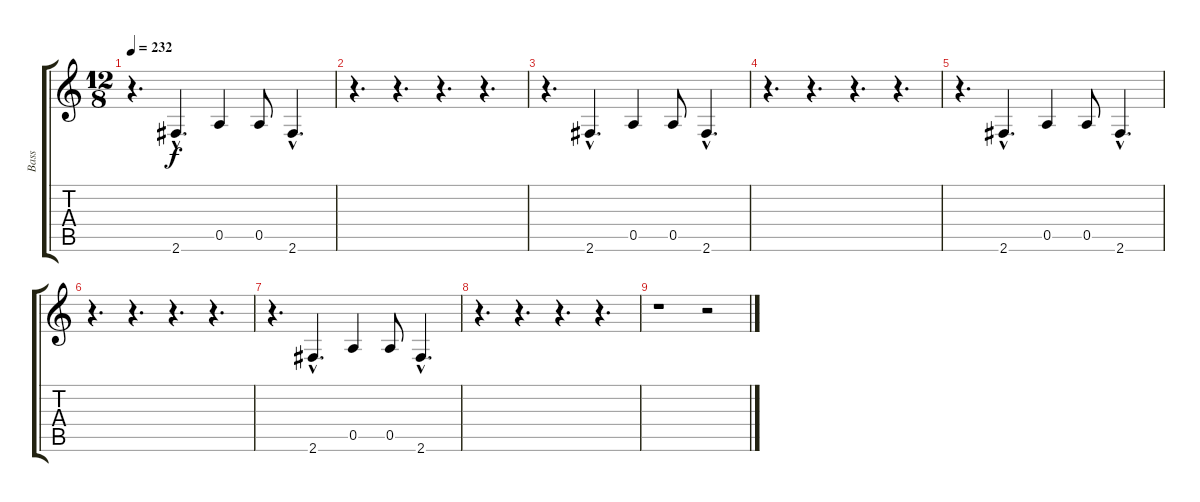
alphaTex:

\track ("Bass" "Bass") {instrument electricbassfinger}
\staff {score tabs}
\tuning (E4 B3 G3 D3 A2 E2) {hide}
\ts (12 8)
\tempo 232
\clef g2
\ks c
r.4{d dy f} 2.6{hac}.4{d} 0.5.4 0.5.8 2.6{hac}.4{d} |
r.4{d} r.4{d} r.4{d} r.4{d} |
r.4{d} 2.6{hac}.4{d} 0.5.4 0.5.8 2.6{hac}.4{d} |
r.4{d} r.4{d} r.4{d} r.4{d} |
r.4{d} 2.6{hac}.4{d} 0.5.4 0.5.8 2.6{hac}.4{d} |
r.4{d volume 12} r.4{d volume 11} r.4{d volume 10} r.4{d volume 9} |
r.4{d volume 8} 2.6{hac}.4{d volume 7} 0.5.4{volume 6} 0.5.8{volume 6} 2.6{hac}.4{d volume 5} |
r.4{d volume 4} r.4{d volume 3} r.4{d volume 2} r.4{d volume 1} |
r.1 r.2
